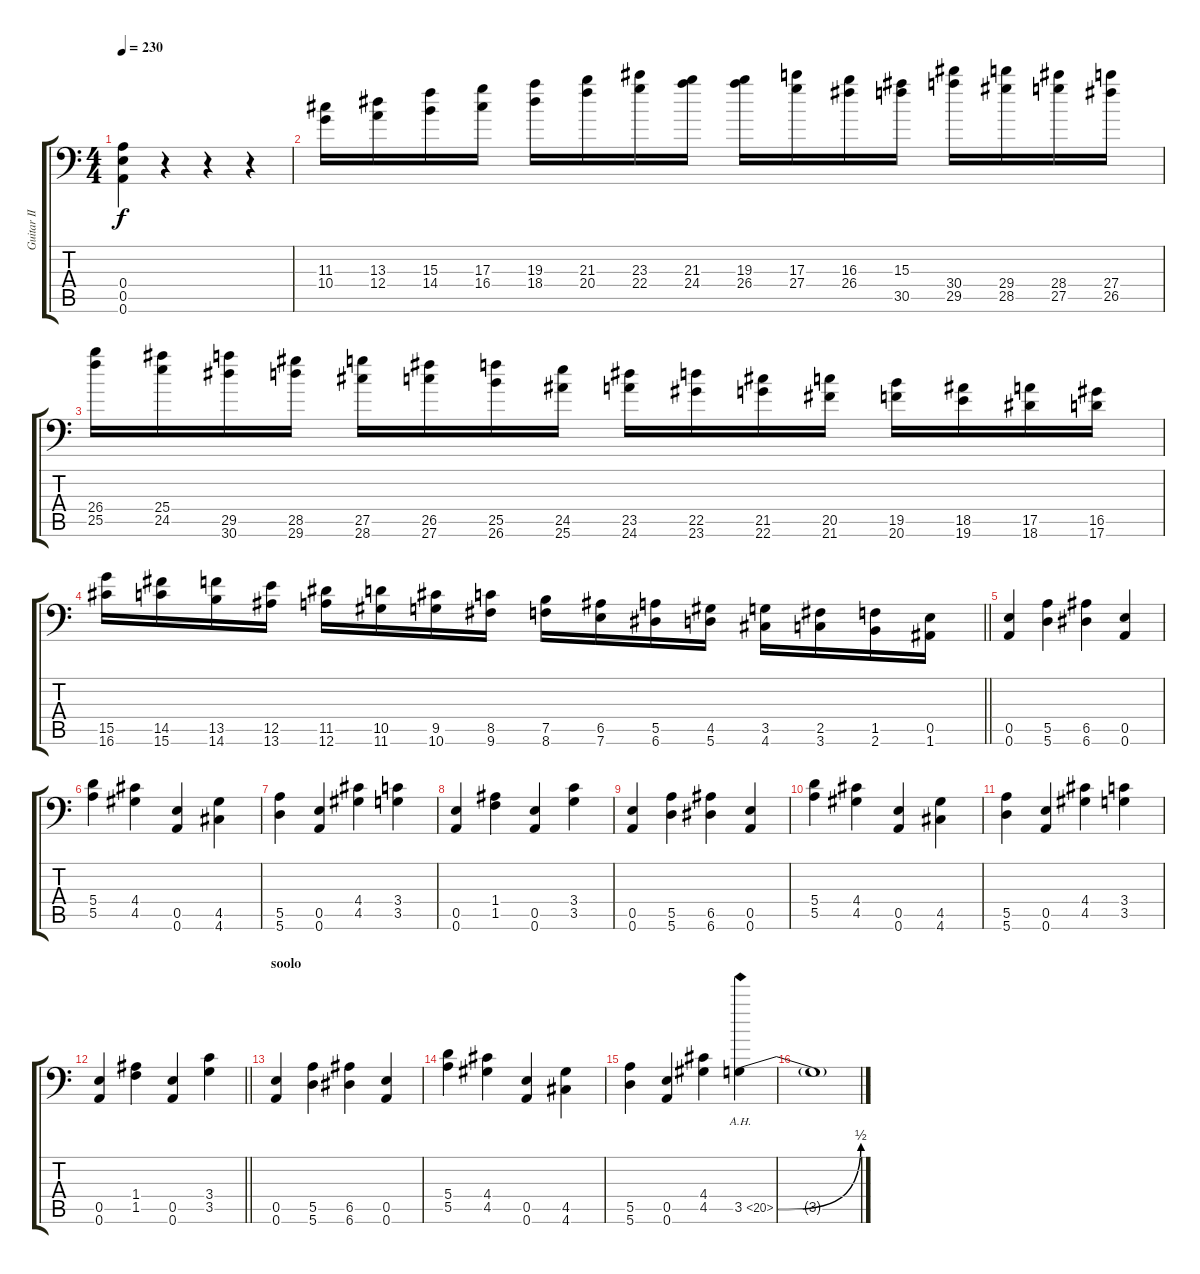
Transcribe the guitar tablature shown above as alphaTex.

\track ("Guitar II" "Guitar II") {instrument distortionguitar}
\staff {score tabs}
\tuning (B3 Gb3 D3 A2 E2 A1) {hide}
\ts (4 4)
\tempo 230
\clef f4
\ks c
(0.4 0.5 0.6).4{dy f} r.4 r.4 r.4 |
(11.3 10.4).16{instrument guitarfretnoise} (13.3 12.4).16 (15.3 14.4).16 (17.3 16.4).16 (19.3 18.4).16 (21.3 20.4).16 (23.3 22.4).16 (21.3 24.4).16 (19.3 26.4).16 (17.3 27.4).16 (16.3 26.4).16 (15.3 30.5).16 (30.4 29.5).16 (29.4 28.5).16 (28.4 27.5).16 (27.4 26.5).16 |
(26.4 25.5).16 (25.4 24.5).16 (29.5 30.6).16 (28.5 29.6).16 (27.5 28.6).16 (26.5 27.6).16 (25.5 26.6).16 (24.5 25.6).16 (23.5 24.6).16 (22.5 23.6).16 (21.5 22.6).16 (20.5 21.6).16 (19.5 20.6).16 (18.5 19.6).16 (17.5 18.6).16 (16.5 17.6).16 |
\barLineRight lightlight
(15.5 16.6).16 (14.5 15.6).16 (13.5 14.6).16 (12.5 13.6).16 (11.5 12.6).16 (10.5 11.6).16 (9.5 10.6).16 (8.5 9.6).16 (7.5 8.6).16 (6.5 7.6).16 (5.5 6.6).16 (4.5 5.6).16 (3.5 4.6).16 (2.5 3.6).16 (1.5 2.6).16 (0.5 1.6).16 |
\section ("" "")
(0.5 0.6).4{instrument distortionguitar} (5.5 5.6).4 (6.5 6.6).4 (0.5 0.6).4 |
(5.4 5.5).4 (4.4 4.5).4 (0.5 0.6).4 (4.5 4.6).4 |
(5.5 5.6).4 (0.5 0.6).4 (4.4 4.5).4 (3.4 3.5).4 |
(0.5 0.6).4 (1.4 1.5).4 (0.5 0.6).4 (3.4 3.5).4 |
(0.5 0.6).4 (5.5 5.6).4 (6.5 6.6).4 (0.5 0.6).4 |
(5.4 5.5).4 (4.4 4.5).4 (0.5 0.6).4 (4.5 4.6).4 |
(5.5 5.6).4 (0.5 0.6).4 (4.4 4.5).4 (3.4 3.5).4 |
\barLineRight lightlight
(0.5 0.6).4 (1.4 1.5).4 (0.5 0.6).4 (3.4 3.5).4 |
\section ("" "soolo")
(0.5 0.6).4 (5.5 5.6).4 (6.5 6.6).4 (0.5 0.6).4 |
(5.4 5.5).4 (4.4 4.5).4 (0.5 0.6).4 (4.5 4.6).4 |
(5.5 5.6).4 (0.5 0.6).4 (4.4 4.5).4 3.5{be (bend 0 0 60 2) ah 17}.4 |
3.5{t}.1
